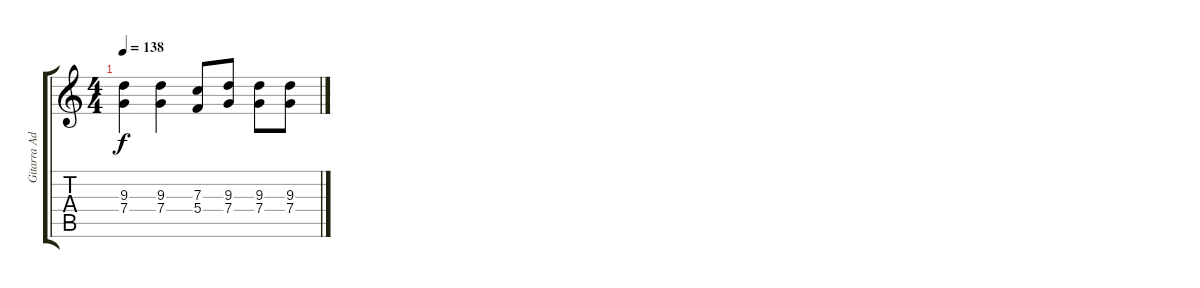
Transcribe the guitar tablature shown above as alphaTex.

\track ("Gitarra Adisionale" "Gitarra Ad") {instrument distortionguitar}
\staff {score tabs}
\tuning (D4 A3 F3 C3 G2 D2) {hide}
\ts (4 4)
\tempo 138
\clef g2
\ks c
(9.3 7.4).4{dy f} (9.3 7.4).4 (7.3 5.4).8 (9.3 7.4).8 (9.3 7.4).8 (9.3 7.4).8
